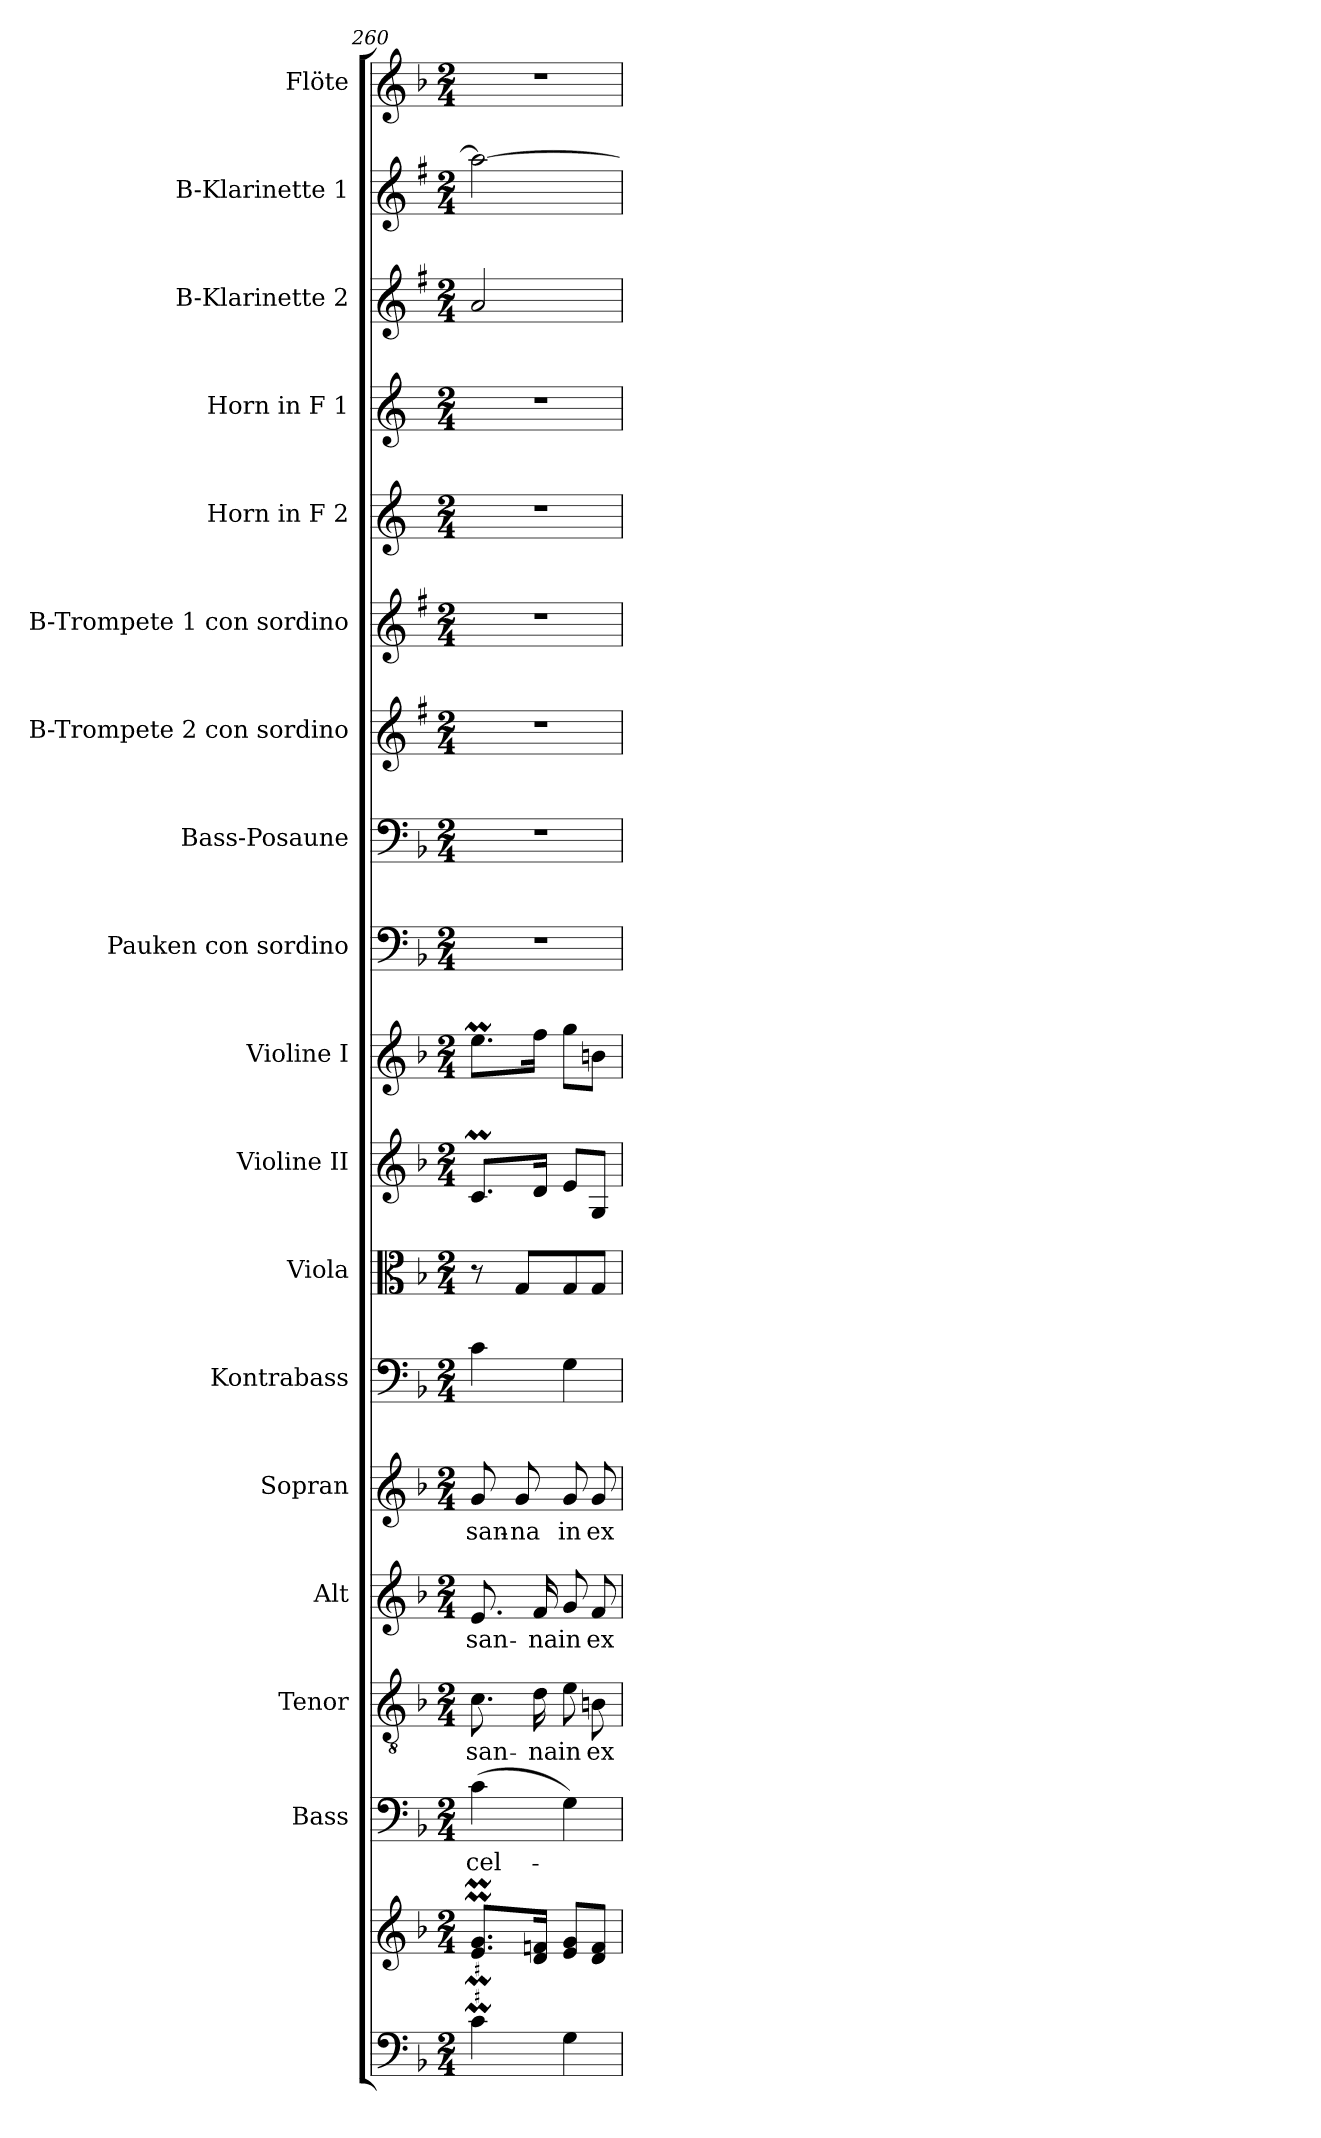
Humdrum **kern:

**kern	**kern	**kern	**text	**kern	**text	**kern	**text	**kern	**text	**kern	**kern	**kern	**kern	**kern	**kern	**kern	**kern	**kern	**kern	**kern	**kern	**kern
*part18	*part18	*part17	*part17	*part16	*part16	*part15	*part15	*part14	*part14	*part13	*part12	*part11	*part10	*part9	*part8	*part7	*part6	*part5	*part4	*part3	*part2	*part1
*staff19	*staff18	*staff17	*staff17	*staff16	*staff16	*staff15	*staff15	*staff14	*staff14	*staff13	*staff12	*staff11	*staff10	*staff9	*staff8	*staff7	*staff6	*staff5	*staff4	*staff3	*staff2	*staff1
*	*	*I"Bass	*	*I"Tenor	*	*I"Alt	*	*I"Sopran	*	*I"Kontrabass	*I"Viola	*I"Violine II	*I"Violine I	*I"Pauken con sordino	*I"Bass-Posaune	*I"B-Trompete 2 con sordino	*I"B-Trompete 1 con sordino	*I"Horn in F 2	*I"Horn in F 1	*I"B-Klarinette 2	*I"B-Klarinette 1	*I"Flöte
*	*	*I'B.	*	*I'T.	*	*I'A.	*	*I'S.	*	*I'Kb.	*I'Vla.	*I'Vl. II	*I'Vl. I	*I'Pk.	*I'B. Pos.	*I'B Trp. 2	*I'B Trp. 1	*	*	*I'B Kl. 2	*I'B Kl. 1	*I'Fl.
*clefF4	*clefG2	*clefF4	*	*clefGv2	*	*clefG2	*	*clefG2	*	*clefF4	*clefC3	*clefG2	*clefG2	*clefF4	*clefF4	*clefG2	*clefG2	*clefG2	*clefG2	*clefG2	*clefG2	*clefG2
*	*	*	*	*	*	*	*	*	*	*ITrd7c12	*	*	*	*	*	*ITrd1c2	*ITrd1c2	*ITrd4c7	*ITrd4c7	*ITrd1c2	*ITrd1c2	*
*k[b-]	*k[b-]	*k[b-]	*	*k[b-]	*	*k[b-]	*	*k[b-]	*	*k[b-]	*k[b-]	*k[b-]	*k[b-]	*k[b-]	*k[b-]	*k[b-]	*k[b-]	*k[b-]	*k[b-]	*k[b-]	*k[b-]	*k[b-]
*F:	*F:	*F:	*	*F:	*	*F:	*	*F:	*	*F:	*F:	*F:	*F:	*F:	*F:	*F:	*F:	*F:	*F:	*F:	*F:	*F:
*M2/4	*M2/4	*M2/4	*	*M2/4	*	*M2/4	*	*M2/4	*	*M2/4	*M2/4	*M2/4	*M2/4	*M2/4	*M2/4	*M2/4	*M2/4	*M2/4	*M2/4	*M2/4	*M2/4	*M2/4
=260	=260	=260	=260	=260	=260	=260	=260	=260	=260	=260	=260	=260	=260	=260	=260	=260	=260	=260	=260	=260	=260	=260
!	!	!	!LO:LY:b	!	!LO:LY:b	!	!LO:LY:b	!	!LO:LY:b	!	!	!	!	!	!	!	!	!	!	!	!	!
4c\	8.e/M 8.g/ML	(>4c\	-cel-	8.c\	-san-	8.e/	-san-	8g/	-san-	4C\	8r	8.cM/L	8.eem\L	2r	2r	2r	2r	2r	2r	2g/	2gg\_	2r
!	!	!	!	!	!	!	!	!	!LO:LY:b	!	!	!	!	!	!	!	!	!	!	!	!	!
.	.	.	.	.	.	.	.	8g/	-na	.	8G/L	.	.	.	.	.	.	.	.	.	.	.
!	!	!	!	!	!LO:LY:b	!	!LO:LY:b	!	!	!	!	!	!	!	!	!	!	!	!	!	!	!
.	16d/ 16f/Jk	.	.	16d\	-na	16f/	-na	.	.	.	.	16d/Jk	16ff\Jk	.	.	.	.	.	.	.	.	.
!	!	!	!	!	!LO:LY:b	!	!LO:LY:b	!	!LO:LY:b	!	!	!	!	!	!	!	!	!	!	!	!	!
4G\	8e/ 8g/L	4G\)	.	8e\	in	8g/	in	8g/	in	4GG\	8G/	8e/L	8gg\L	.	.	.	.	.	.	.	.	.
!	!	!	!	!	!LO:LY:b	!	!LO:LY:b	!	!LO:LY:b	!	!	!	!	!	!	!	!	!	!	!	!	!
.	8d/ 8f/J	.	.	8Bn\	ex-	8f/	ex-	8g/	ex-	.	8G/J	8G/J	8bn\J	.	.	.	.	.	.	.	.	.
=	=	=	=	=	=	=	=	=	=	=	=	=	=	=	=	=	=	=	=	=	=	=
*-	*-	*-	*-	*-	*-	*-	*-	*-	*-	*-	*-	*-	*-	*-	*-	*-	*-	*-	*-	*-	*-	*-
